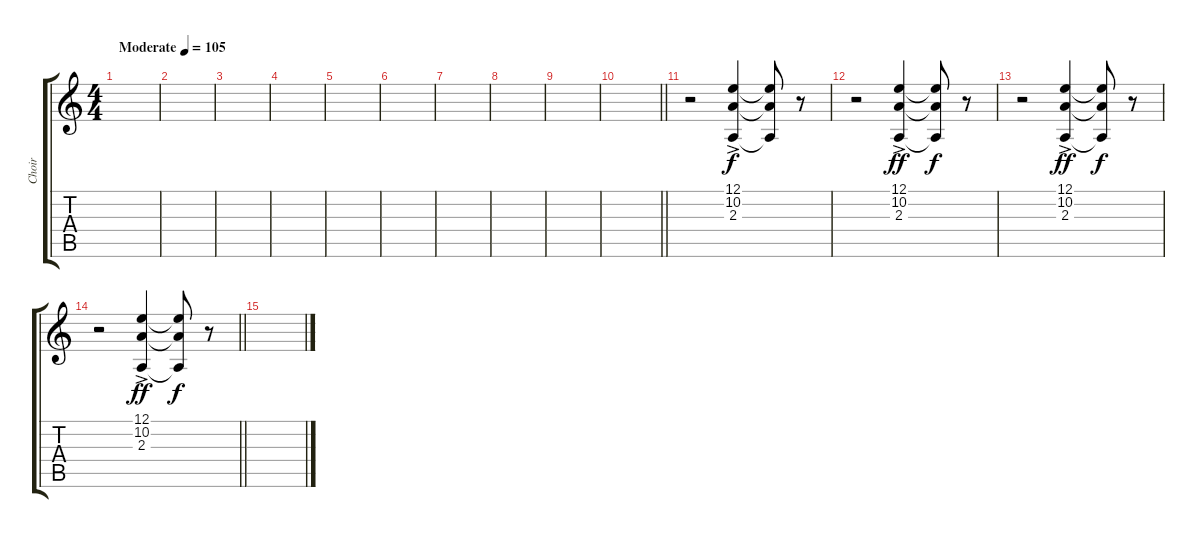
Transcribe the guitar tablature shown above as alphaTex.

\track ("Choir" "Choir") {instrument choiraahs}
\staff {score tabs}
\tuning (E4 B3 G3 D3 A2 E2) {hide}
\ts (4 4)
\section ("" "")
\tempo (105 "Moderate")
\clef g2
\ks c
|
|
|
|
|
|
|
|
|
\barLineRight lightlight
|
\section ("" "")
r.2 (12.1{ac} 10.2{ac} 2.3).4 (12.1{t} 10.2{t} 2.3{t}).8{dy f} r.8 |
r.2 (12.1{ac} 10.2{ac} 2.3).4{dy ff} (12.1{t} 10.2{t} 2.3{t}).8{dy f} r.8 |
r.2 (12.1{ac} 10.2{ac} 2.3).4{dy ff} (12.1{t} 10.2{t} 2.3{t}).8{dy f} r.8 |
\barLineRight lightlight
r.2 (12.1{ac} 10.2{ac} 2.3).4{dy ff} (12.1{t} 10.2{t} 2.3{t}).8{dy f} r.8 |
\section ("" "")
